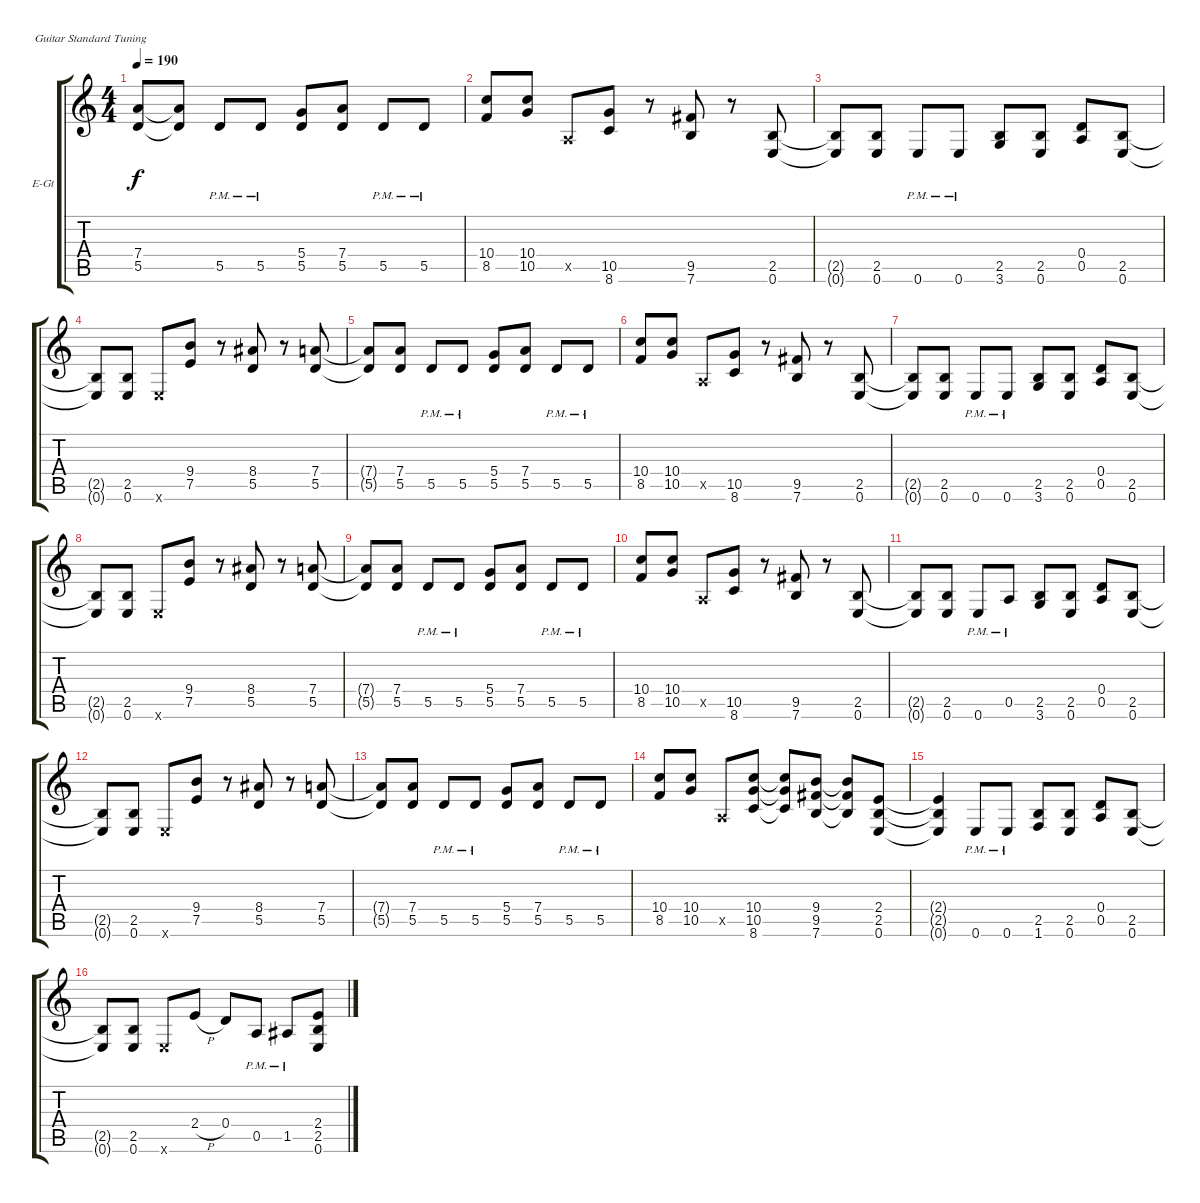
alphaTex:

\bracketExtendMode groupsimilarinstruments
\firstSystemTrackNameOrientation horizontal
\otherSystemsTrackNameOrientation horizontal
\track ("Electric Guitar" "E-Gt") {instrument overdrivenguitar}
\staff {score tabs}
\tuning (E4 B3 G3 D3 A2 E2)
\ts (4 4)
\tempo 190
\clef g2
\ks c
(5.5{t} 7.4{t}).8{dy f} (5.5{t} 7.4{t}).8 5.5{pm}.8 5.5{pm}.8 (5.5 5.4).8 (5.5 7.4).8 5.5{pm}.8 5.5{pm}.8 |
(8.5 10.4).8 (10.5 10.4).8 0.5{x}.8 (8.6 10.5).8 r.8 (7.6 9.5).8 r.8 (0.6 2.5).8 |
(2.5{t} 0.6{t}).8 (0.6 2.5).8 0.6{pm}.8 0.6{pm}.8 (3.6 2.5).8 (0.6 2.5).8 (0.5 0.4).8 (0.6 2.5).8 |
(0.6{t} 2.5{t}).8 (0.6 2.5).8 0.6{x}.8 (7.5 9.4).8 r.8 (5.5 8.4).8 r.8 (5.5 7.4).8 |
(5.5{t} 7.4{t}).8 (5.5 7.4).8 5.5{pm}.8 5.5{pm}.8 (5.5 5.4).8 (5.5 7.4).8 5.5{pm}.8 5.5{pm}.8 |
(8.5 10.4).8 (10.5 10.4).8 0.5{x}.8 (8.6 10.5).8 r.8 (7.6 9.5).8 r.8 (0.6 2.5).8 |
(2.5{t} 0.6{t}).8 (0.6 2.5).8 0.6{pm}.8 0.6{pm}.8 (3.6 2.5).8 (0.6 2.5).8 (0.5 0.4).8 (0.6 2.5).8 |
(0.6{t} 2.5{t}).8 (0.6 2.5).8 0.6{x}.8 (7.5 9.4).8 r.8 (5.5 8.4).8 r.8 (5.5 7.4).8 |
(5.5{t} 7.4{t}).8 (5.5 7.4).8 5.5{pm}.8 5.5{pm}.8 (5.5 5.4).8 (5.5 7.4).8 5.5{pm}.8 5.5{pm}.8 |
(8.5 10.4).8 (10.5 10.4).8 0.5{x}.8 (8.6 10.5).8 r.8 (7.6 9.5).8 r.8 (0.6 2.5).8 |
(2.5{t} 0.6{t}).8 (0.6 2.5).8 0.6{pm}.8 0.5{pm}.8 (3.6 2.5).8 (0.6 2.5).8 (0.5 0.4).8 (0.6 2.5).8 |
(0.6{t} 2.5{t}).8 (0.6 2.5).8 0.6{x}.8 (7.5 9.4).8 r.8 (5.5 8.4).8 r.8 (5.5 7.4).8 |
(5.5{t} 7.4{t}).8 (5.5 7.4).8 5.5{pm}.8 5.5{pm}.8 (5.5 5.4).8 (5.5 7.4).8 5.5{pm}.8 5.5{pm}.8 |
(8.5 10.4).8 (10.5 10.4).8 0.5{x}.8 (8.6 10.5 10.4).8 (8.6{t} 10.5{t} 10.4{t}).8 (7.6 9.5 9.4).8 (9.4{t} 9.5{t} 7.6{t}).8 (0.6 2.5 2.4).8 |
(2.5{t} 0.6{t} 2.4{t}).4 0.6{pm}.8 0.6{pm}.8 (1.6 2.5).8 (0.6 2.5).8 (0.5 0.4).8 (0.6 2.5).8 |
(0.6{t} 2.5{t}).8 (0.6 2.5).8 0.6{x}.8 2.4{h}.8 0.4.8 0.5{pm}.8 1.5{pm}.8 (0.6 2.5 2.4).8
